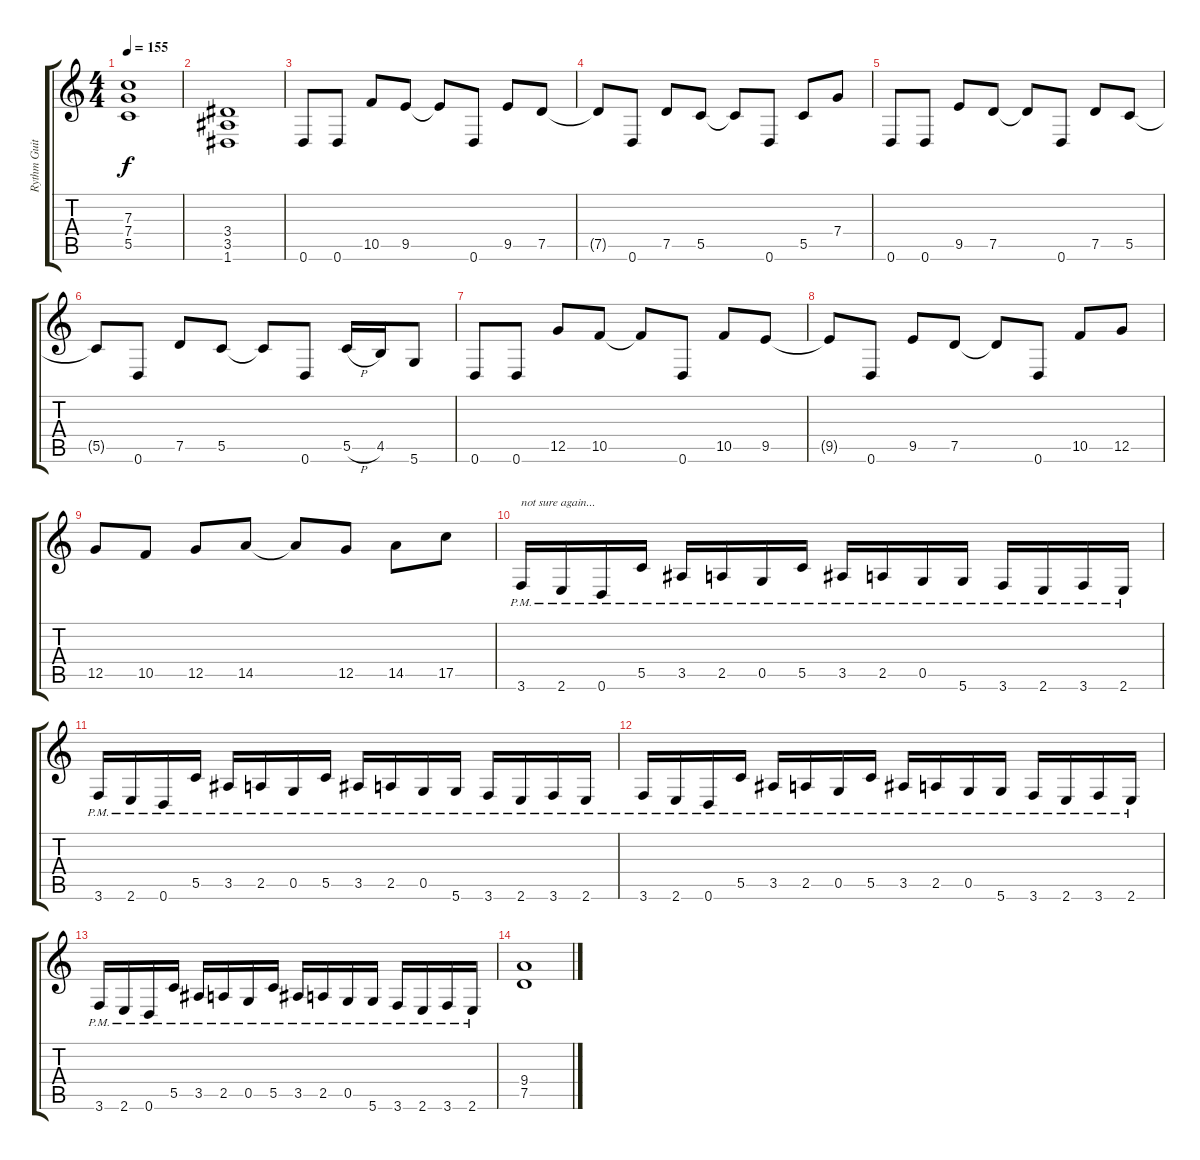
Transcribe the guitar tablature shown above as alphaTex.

\track ("Rythm Guitar (Mille Petrozza)" "Rythm Guit") {instrument distortionguitar}
\staff {score tabs}
\tuning (D4 A3 F3 C3 G2 D2) {hide}
\ts (4 4)
\tempo 155
\clef g2
\ks c
(7.3 7.4 5.5).1{dy f} |
(3.4 3.5 1.6).1 |
0.6.8 0.6.8 10.5.8 9.5.8 9.5{t}.8 0.6.8 9.5.8 7.5.8 |
7.5{t}.8 0.6.8 7.5.8 5.5.8 5.5{t}.8 0.6.8 5.5.8 7.4.8 |
0.6.8 0.6.8 9.5.8 7.5.8 7.5{t}.8 0.6.8 7.5.8 5.5.8 |
5.5{t}.8 0.6.8 7.5.8 5.5.8 5.5{t}.8 0.6.8 5.5{h}.16 4.5.16 5.6.8 |
0.6.8 0.6.8 12.5.8 10.5.8 10.5{t}.8 0.6.8 10.5.8 9.5.8 |
9.5{t}.8 0.6.8 9.5.8 7.5.8 7.5{t}.8 0.6.8 10.5.8 12.5.8 |
12.5.8 10.5.8 12.5.8 14.5.8 14.5{t}.8 12.5.8 14.5.8 17.5.8 |
3.6{pm}.16{txt "not sure again..."} 2.6{pm}.16 0.6{pm}.16 5.5{pm}.16 3.5{pm}.16 2.5{pm}.16 0.5{pm}.16 5.5{pm}.16 3.5{pm}.16 2.5{pm}.16 0.5{pm}.16 5.6{pm}.16 3.6{pm}.16 2.6{pm}.16 3.6{pm}.16 2.6{pm}.16 |
3.6{pm}.16 2.6{pm}.16 0.6{pm}.16 5.5{pm}.16 3.5{pm}.16 2.5{pm}.16 0.5{pm}.16 5.5{pm}.16 3.5{pm}.16 2.5{pm}.16 0.5{pm}.16 5.6{pm}.16 3.6{pm}.16 2.6{pm}.16 3.6{pm}.16 2.6{pm}.16 |
3.6{pm}.16 2.6{pm}.16 0.6{pm}.16 5.5{pm}.16 3.5{pm}.16 2.5{pm}.16 0.5{pm}.16 5.5{pm}.16 3.5{pm}.16 2.5{pm}.16 0.5{pm}.16 5.6{pm}.16 3.6{pm}.16 2.6{pm}.16 3.6{pm}.16 2.6{pm}.16 |
3.6{pm}.16 2.6{pm}.16 0.6{pm}.16 5.5{pm}.16 3.5{pm}.16 2.5{pm}.16 0.5{pm}.16 5.5{pm}.16 3.5{pm}.16 2.5{pm}.16 0.5{pm}.16 5.6{pm}.16 3.6{pm}.16 2.6{pm}.16 3.6{pm}.16 2.6{pm}.16 |
(9.4 7.5).1
